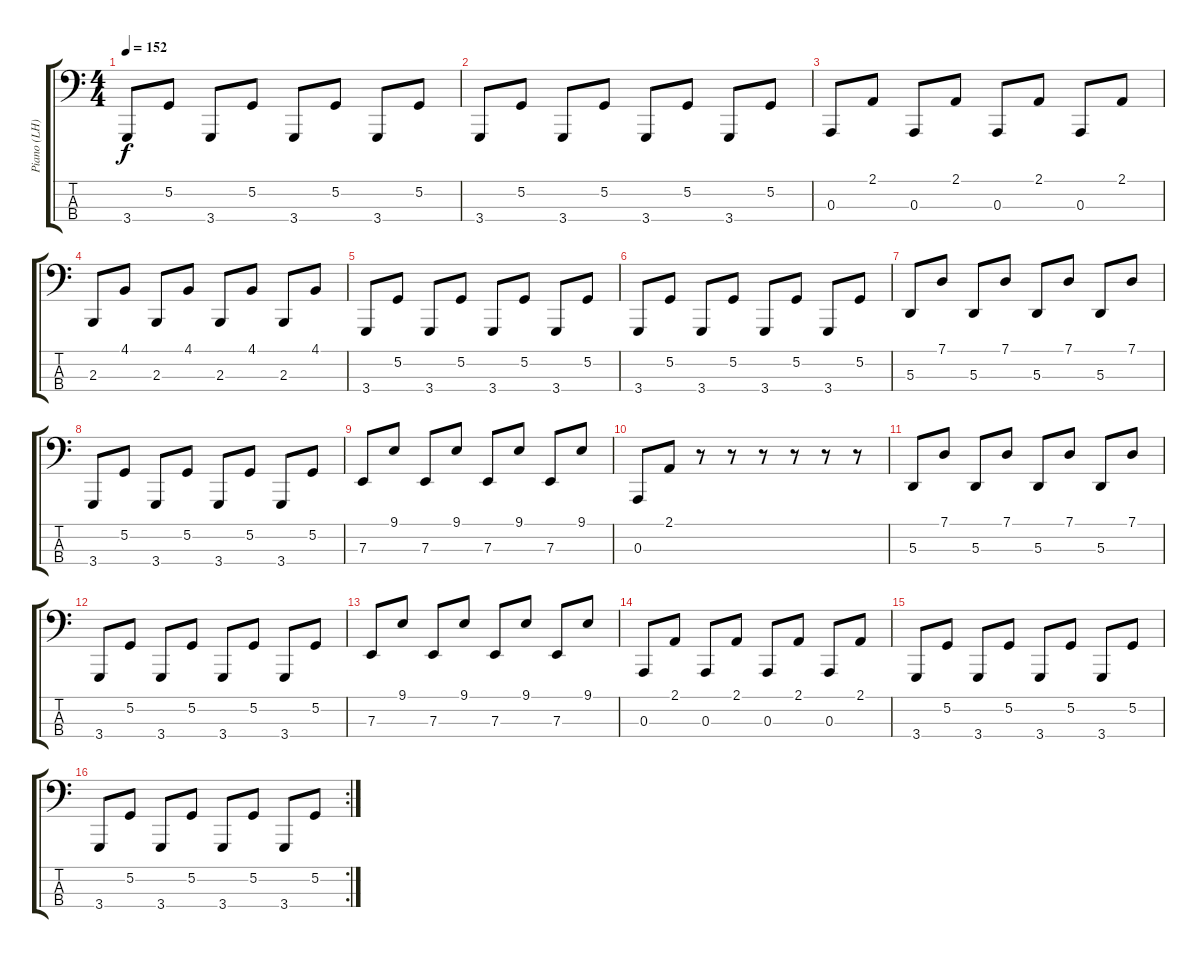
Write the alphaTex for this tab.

\track ("Piano (LH)" "Piano (LH)") {instrument acousticgrandpiano}
\staff {score tabs}
\tuning (G2 D2 A1 E1) {hide}
\ts (4 4)
\tempo 152
\clef f4
\ks c
3.4.8{dy f} 5.2.8 3.4.8 5.2.8 3.4.8 5.2.8 3.4.8 5.2.8 |
3.4.8 5.2.8 3.4.8 5.2.8 3.4.8 5.2.8 3.4.8 5.2.8 |
0.3.8 2.1.8 0.3.8 2.1.8 0.3.8 2.1.8 0.3.8 2.1.8 |
2.3.8 4.1.8 2.3.8 4.1.8 2.3.8 4.1.8 2.3.8 4.1.8 |
3.4.8 5.2.8 3.4.8 5.2.8 3.4.8 5.2.8 3.4.8 5.2.8 |
3.4.8 5.2.8 3.4.8 5.2.8 3.4.8 5.2.8 3.4.8 5.2.8 |
5.3.8 7.1.8 5.3.8 7.1.8 5.3.8 7.1.8 5.3.8 7.1.8 |
3.4.8 5.2.8 3.4.8 5.2.8 3.4.8 5.2.8 3.4.8 5.2.8 |
7.3.8 9.1.8 7.3.8 9.1.8 7.3.8 9.1.8 7.3.8 9.1.8 |
0.3.8 2.1.8 r.8 r.8 r.8 r.8 r.8 r.8 |
5.3.8 7.1.8 5.3.8 7.1.8 5.3.8 7.1.8 5.3.8 7.1.8 |
3.4.8 5.2.8 3.4.8 5.2.8 3.4.8 5.2.8 3.4.8 5.2.8 |
7.3.8 9.1.8 7.3.8 9.1.8 7.3.8 9.1.8 7.3.8 9.1.8 |
0.3.8 2.1.8 0.3.8 2.1.8 0.3.8 2.1.8 0.3.8 2.1.8 |
3.4.8 5.2.8 3.4.8 5.2.8 3.4.8 5.2.8 3.4.8 5.2.8 |
\rc 2
3.4.8 5.2.8 3.4.8 5.2.8 3.4.8 5.2.8 3.4.8 5.2.8
